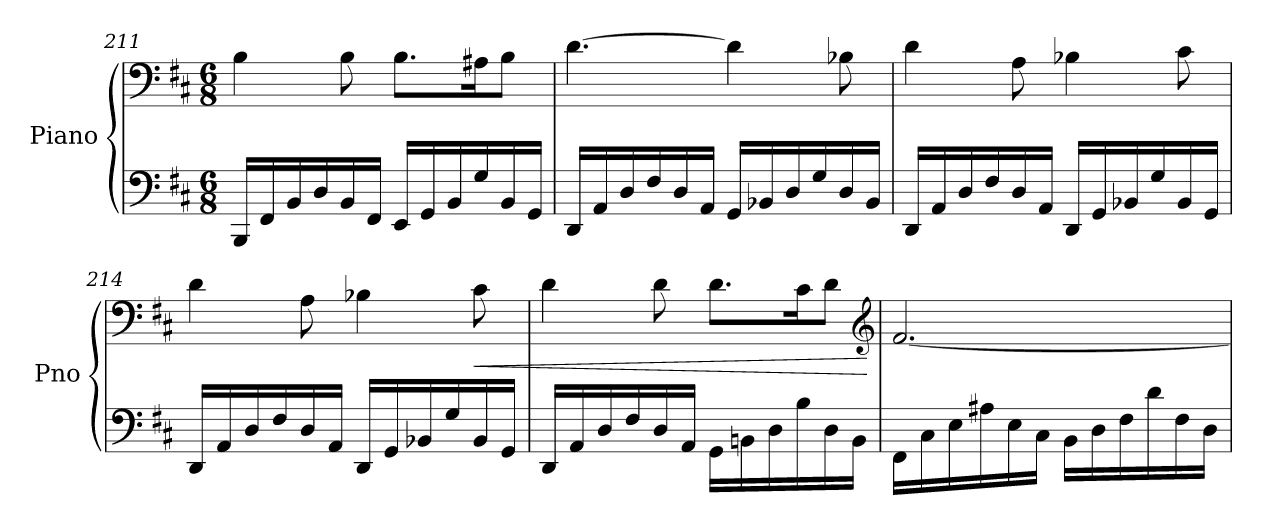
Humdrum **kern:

**kern	**kern	**dynam
*part1	*part1	*part1
*staff2	*staff1	*staff1/2
*I"Piano	*	*
*I'Pno	*	*
*clefF4	*clefF4	*
*k[f#c#]	*k[f#c#]	*
*D:	*D:	*
*M6/8	*M6/8	*
=211	=211	=211
16BBB/LL	4B\	.
16FF#/	.	.
16BB/	.	.
16D/	.	.
16BB/	8B\	.
16FF#/JJ	.	.
16EE/LL	8.B\L	.
16GG/	.	.
16BB/	.	.
16G/	16A#X\K	.
16BB/	8B\J	.
16GG/JJ	.	.
=212	=212	=212
16DD/LL	[4.d\	.
16AA/	.	.
16D/	.	.
16F#/	.	.
16D/	.	.
16AA/JJ	.	.
16GG/LL	4d\]	.
16BB-X/	.	.
16D/	.	.
16G/	.	.
16D/	8B-X\	.
16BB-/JJ	.	.
=213	=213	=213
16DD/LL	4d\	.
16AA/	.	.
16D/	.	.
16F#/	.	.
16D/	8A\	.
16AA/JJ	.	.
16DD/LL	4B-X\	.
16GG/	.	.
16BB-X/	.	.
16G/	.	.
16BB-/	8c#\	.
16GG/JJ	.	.
!!LO:LB:g=z
=214	=214	=214
16DD/LL	4d\	.
16AA/	.	.
16D/	.	.
16F#/	.	.
16D/	8A\	.
16AA/JJ	.	.
16DD/LL	4B-X\	.
16GG/	.	.
16BB-X/	.	.
16G/	.	.
!	!	!LO:HP:b
16BB-/	8c#\	<
16GG/JJ	.	.
=215	=215	=215
16DD/LL	4d\	.
16AA/	.	.
16D/	.	.
16F#/	.	.
16D/	8d\	.
16AA/JJ	.	.
16GG\LL	8.d\L	.
16BBn\	.	.
16D\	.	.
16B\	16c#\K	.
16D\	8d\J	.
16BB\JJ	.	.
*	*clefG2	*
.	.	[
=216	=216	=216
16FF#\LL	[2.f#/	.
16C#\	.	.
16E\	.	.
16A#X\	.	.
16E\	.	.
16C#\JJ	.	.
16BB\LL	.	.
16D\	.	.
16F#\	.	.
16d\	.	.
16F#\	.	.
16D\JJ	.	.
=	=	=
*-	*-	*-
